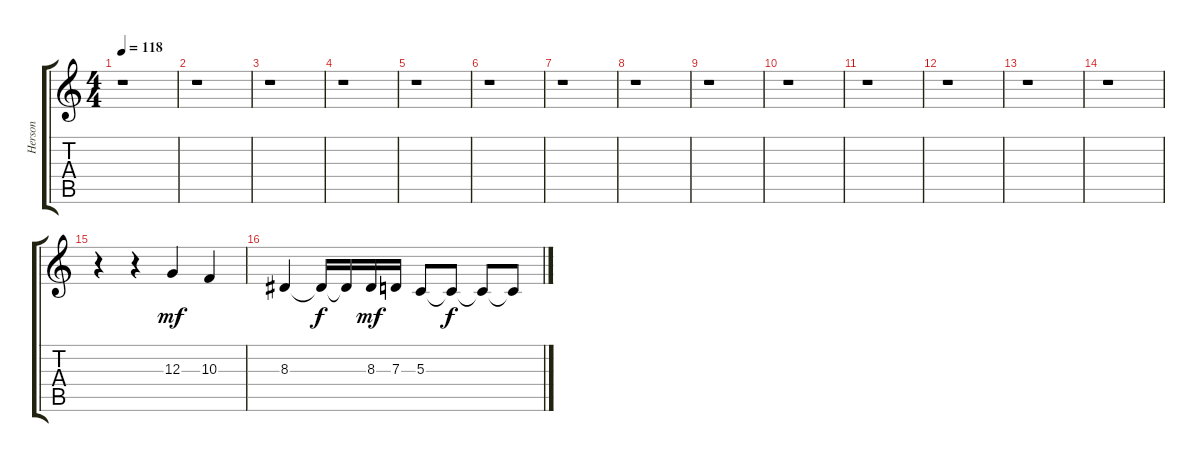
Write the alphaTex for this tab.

\track ("Herson" "Herson") {instrument trumpet}
\staff {score tabs}
\tuning (E4 B3 G3 D3 A2 E2) {hide}
\ts (4 4)
\tempo 118
\clef g2
\ks c
r.1{dy pp} |
r.1 |
r.1 |
r.1 |
r.1 |
r.1 |
r.1 |
r.1 |
r.1 |
r.1 |
r.1 |
r.1 |
r.1 |
r.1 |
r.4 r.4 12.3.4{dy mf} 10.3.4 |
8.3.4 8.3{t}.16{dy f} 8.3{t}.16 8.3.16{dy mf} 7.3.16 5.3.8 5.3{t}.8{dy f} 5.3{t}.8 5.3{t}.8
